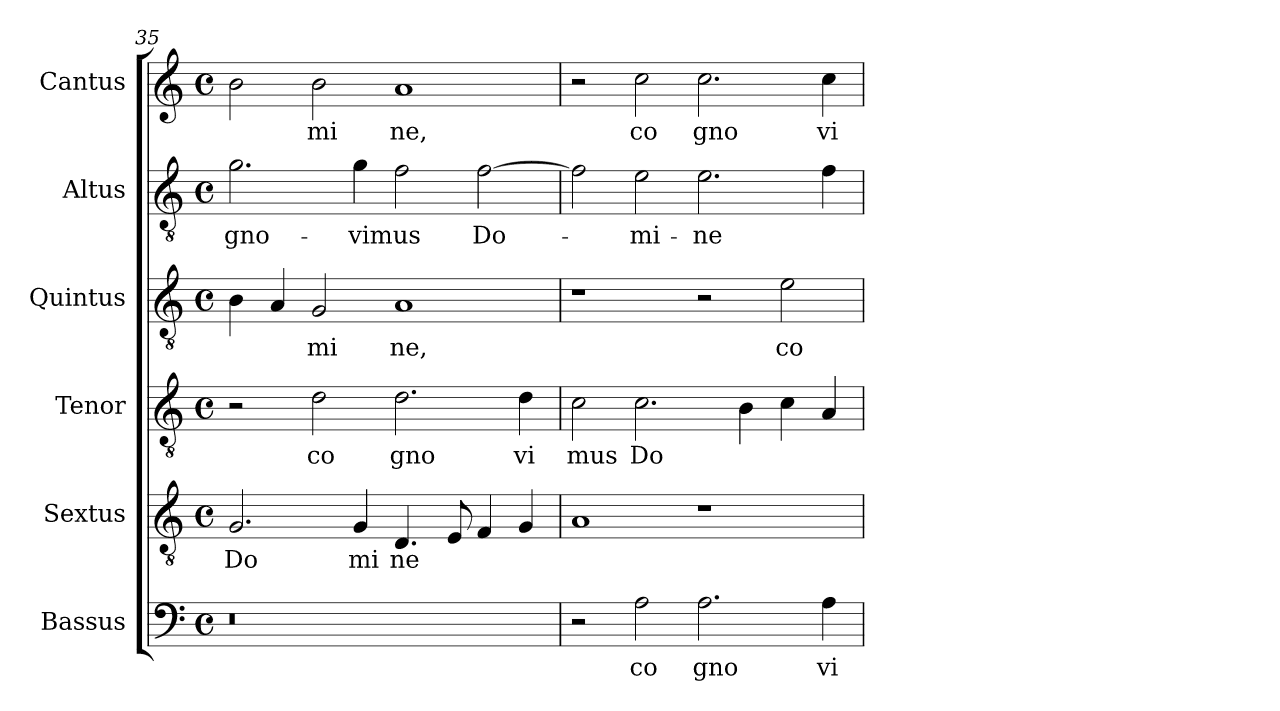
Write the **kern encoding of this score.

**kern	**text	**kern	**text	**kern	**text	**kern	**text	**kern	**text	**kern	**text
*part6	*part6	*part5	*part5	*part4	*part4	*part3	*part3	*part2	*part2	*part1	*part1
*staff6	*staff6	*staff5	*staff5	*staff4	*staff4	*staff3	*staff3	*staff2	*staff2	*staff1	*staff1
*I"Bassus	*	*I"Sextus	*	*I"Tenor	*	*I"Quintus	*	*I"Altus	*	*I"Cantus	*
*clefF4	*	*clefGv2	*	*clefGv2	*	*clefGv2	*	*clefGv2	*	*clefG2	*
*M4/4	*	*M4/4	*	*M4/4	*	*M4/4	*	*M4/4	*	*M4/4	*
*met(c)	*	*met(c)	*	*met(c)	*	*met(c)	*	*met(c)	*	*met(c)	*
=35	=35	=35	=35	=35	=35	=35	=35	=35	=35	=35	=35
!	!	!	!LO:LY:b:cj	!	!	!	!	!	!LO:LY:b:cj	!	!
0r	.	2.G/	Do	2r	.	4B\	.	2.g\	-gno-	2b\	.
.	.	.	.	.	.	4A/	.	.	.	.	.
!	!	!	!	!	!LO:LY:b:cj	!	!LO:LY:b:cj	!	!	!	!LO:LY:b:cj
.	.	.	.	2d\	co	2G/	mi	.	.	2b\	mi
!	!	!	!LO:LY:b:cj	!	!	!	!	!	!LO:LY:b	!	!
.	.	4G/	mi	.	.	.	.	4g\	-vimus	.	.
!	!	!	!LO:LY:b:cj	!	!LO:LY:b:cj	!	!LO:LY:b:cj	!	!	!	!LO:LY:b:cj
.	.	4.D/	ne	2.d\	gno	1A	ne,	2f\	.	1a	ne,
.	.	8E/	.	.	.	.	.	.	.	.	.
!	!	!	!	!	!	!	!	!	!LO:LY:b	!	!
.	.	4F/	.	.	.	.	.	[>2f\	Do-	.	.
!	!	!	!	!	!LO:LY:b:cj	!	!	!	!	!	!
.	.	4G/	.	4d\	vi	.	.	.	.	.	.
!!LO:PB:g=z
=36	=36	=36	=36	=36	=36	=36	=36	=36	=36	=36	=36
!	!	!	!	!	!LO:LY:b:cj	!	!	!	!	!	!
2r	.	1A	.	2c\	mus	1r	.	2f\]	.	2r	.
!	!LO:LY:b:cj	!	!	!	!LO:LY:b	!	!	!	!LO:LY:b:cj	!	!LO:LY:b:cj
2A\	co	.	.	2.c\	Do	.	.	2e\	-mi-	2cc\	co
!	!LO:LY:b:cj	!	!	!	!	!	!	!	!LO:LY:b:cj	!	!LO:LY:b:cj
2.A\	gno	1r	.	.	.	2r	.	2.e\	-ne	2.cc\	gno
.	.	.	.	4B\	.	.	.	.	.	.	.
!	!	!	!	!	!	!	!LO:LY:b:cj	!	!	!	!
.	.	.	.	4c\	.	2e\	co	.	.	.	.
!	!LO:LY:b:cj	!	!	!	!	!	!	!	!	!	!LO:LY:b:cj
4A\	vi	.	.	4A/	.	.	.	4f\	.	4cc\	vi
=	=	=	=	=	=	=	=	=	=	=	=
*-	*-	*-	*-	*-	*-	*-	*-	*-	*-	*-	*-
